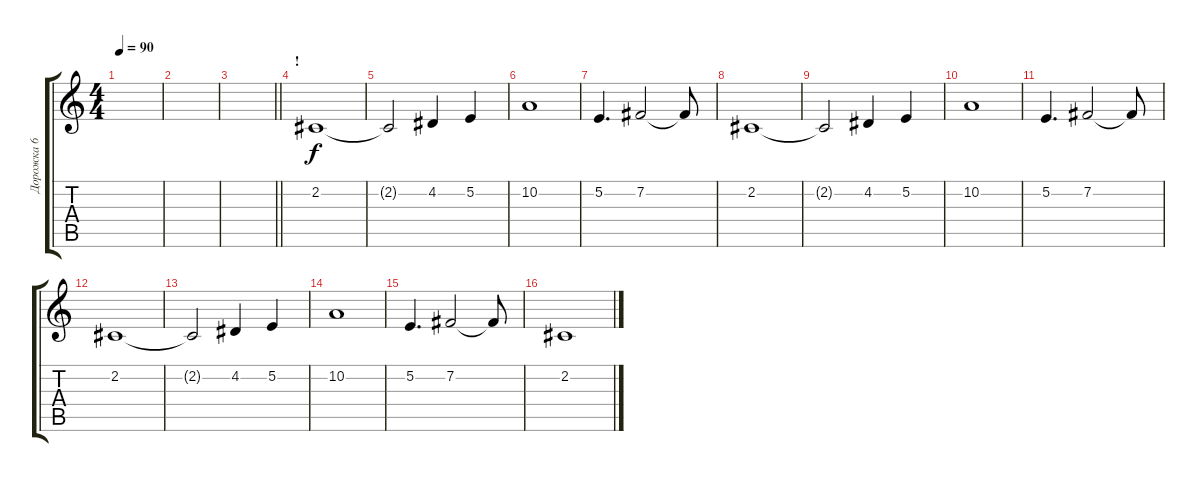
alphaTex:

\track ("Дорожка 6" "Дорожка 6") {instrument choiraahs}
\staff {score tabs}
\tuning (E4 B3 G3 D3 A2 E2) {hide}
\ts (4 4)
\tempo 90
\clef g2
\ks c
|
|
\barLineRight lightlight
|
\section ("" "!")
2.2.1 |
2.2{t}.2 4.2.4 5.2.4 |
10.2.1 |
5.2.4{d} 7.2.2 7.2{t}.8 |
2.2.1 |
2.2{t}.2 4.2.4 5.2.4 |
10.2.1 |
5.2.4{d} 7.2.2 7.2{t}.8 |
2.2.1 |
2.2{t}.2 4.2.4 5.2.4 |
10.2.1 |
5.2.4{d} 7.2.2 7.2{t}.8 |
2.2.1
